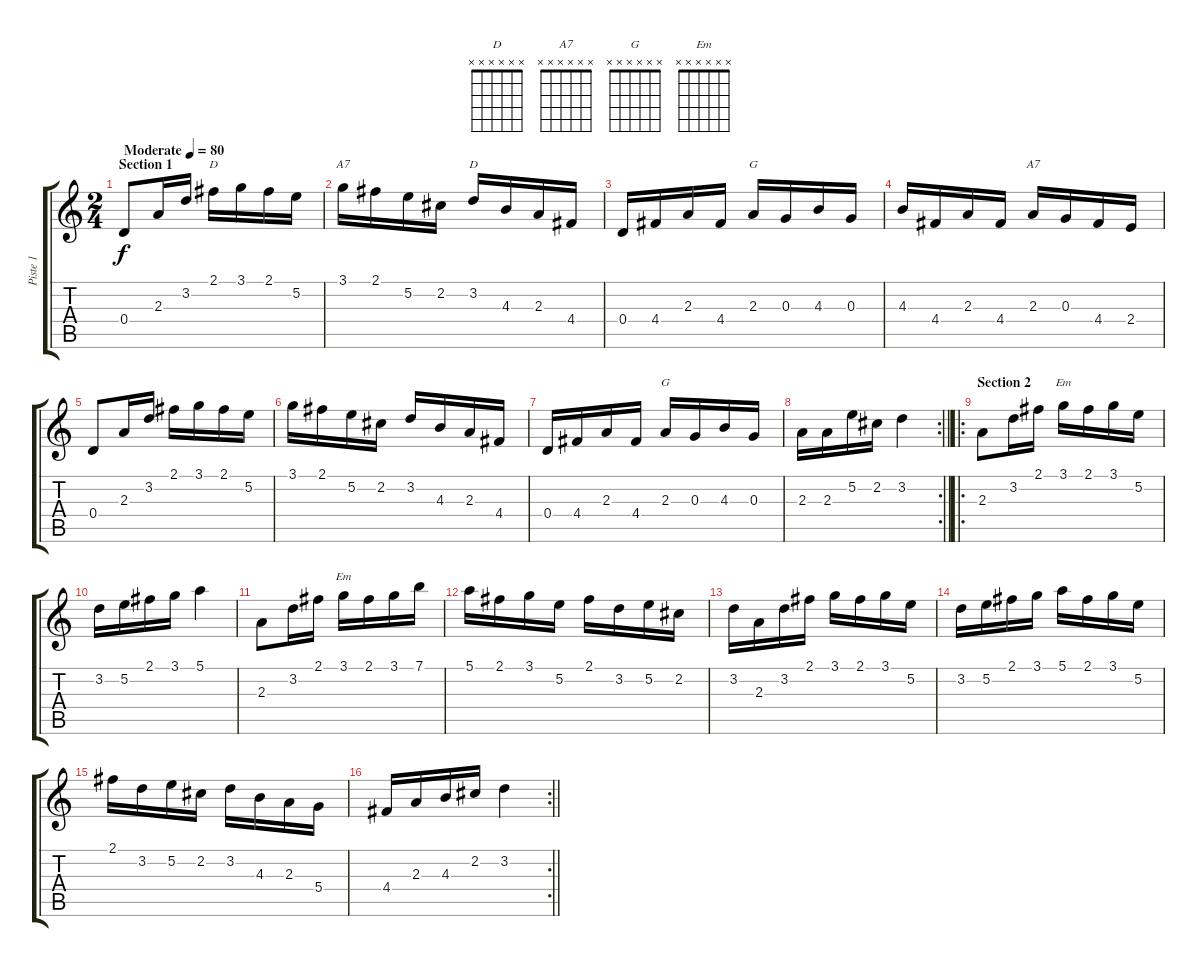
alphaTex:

\track ("Piste 1" "Piste 1") {instrument acousticguitarsteel}
\staff {score tabs}
\tuning (E4 B3 G3 D3 A2 E2) {hide}
\chord ("D" 2 3 2 0 x x) {barre 2}
\chord ("A7" 0 2 0 2 0 x)
\chord ("D" x x x x x x)
\chord ("G" 3 0 0 0 2 3)
\chord ("A7" x x x x x x)
\chord ("G" x x x x x x)
\chord ("Em" 0 0 0 2 2 0)
\chord ("Em" x x x x x x)
\ts (2 4)
\section ("" "Section 1")
\tempo (80 "Moderate")
\clef g2
\ks c
0.4.8{dy f instrument acousticguitarsteel} 2.3.16 3.2.16 2.1.16{ch "D"} 3.1.16 2.1.16 5.2.16 |
3.1.16{ch "A7"} 2.1.16 5.2.16 2.2.16 3.2.16{ch "D"} 4.3.16 2.3.16 4.4.16 |
0.4.16 4.4.16 2.3.16 4.4.16 2.3.16{ch "G"} 0.3.16 4.3.16 0.3.16 |
4.3.16 4.4.16 2.3.16 4.4.16 2.3.16{ch "A7"} 0.3.16 4.4.16 2.4.16 |
0.4.8 2.3.16 3.2.16 2.1.16 3.1.16 2.1.16 5.2.16 |
3.1.16 2.1.16 5.2.16 2.2.16 3.2.16 4.3.16 2.3.16 4.4.16 |
0.4.16 4.4.16 2.3.16 4.4.16 2.3.16{ch "G"} 0.3.16 4.3.16 0.3.16 |
\rc 2
\barLineRight lightlight
2.3.16 2.3.16 5.2.16 2.2.16 3.2.4 |
\ro
\section ("" "Section 2")
2.3.8 3.2.16 2.1.16 3.1.16{ch "Em"} 2.1.16 3.1.16 5.2.16 |
3.2.16 5.2.16 2.1.16 3.1.16 5.1.4 |
2.3.8 3.2.16 2.1.16 3.1.16{ch "Em"} 2.1.16 3.1.16 7.1.16 |
5.1.16 2.1.16 3.1.16 5.2.16 2.1.16 3.2.16 5.2.16 2.2.16 |
3.2.16 2.3.16 3.2.16 2.1.16 3.1.16 2.1.16 3.1.16 5.2.16 |
3.2.16 5.2.16 2.1.16 3.1.16 5.1.16 2.1.16 3.1.16 5.2.16 |
2.1.16 3.2.16 5.2.16 2.2.16 3.2.16 4.3.16 2.3.16 5.4.16 |
\rc 2
\barLineRight lightlight
4.4.16 2.3.16 4.3.16 2.2.16 3.2.4
